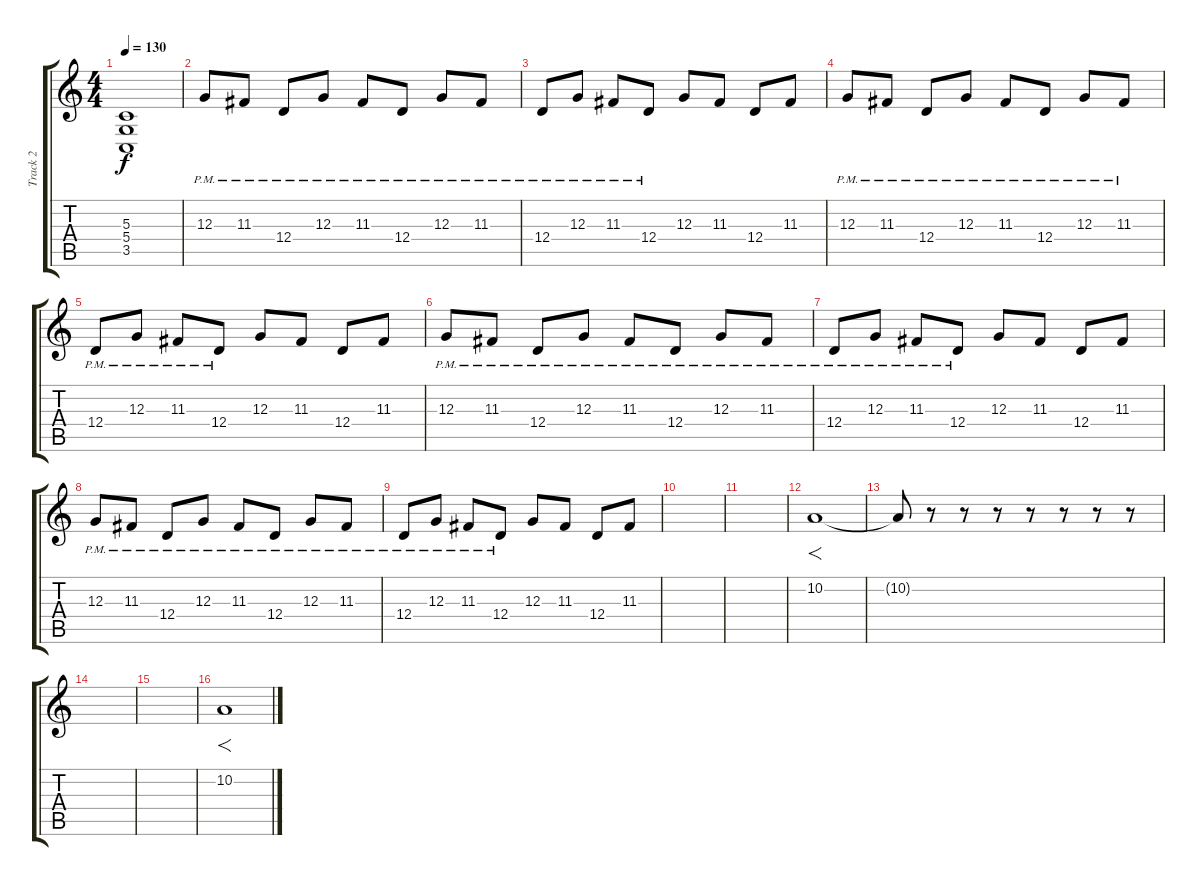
\track ("Track 2" "Track 2") {instrument lead2sawtooth}
\staff {score tabs}
\tuning (E4 B3 G3 D3 A2 E2) {hide}
\ts (4 4)
\tempo 130
\clef g2
\ks c
(5.3{t} 5.4{t} 3.5{t}).1{dy f} |
12.3{pm}.8 11.3{pm}.8 12.4{pm}.8 12.3{pm}.8 11.3{pm}.8 12.4{pm}.8 12.3{pm}.8 11.3{pm}.8 |
12.4{pm}.8 12.3{pm}.8 11.3{pm}.8 12.4{pm}.8 12.3.8 11.3.8 12.4.8 11.3.8 |
12.3{pm}.8 11.3{pm}.8 12.4{pm}.8 12.3{pm}.8 11.3{pm}.8 12.4{pm}.8 12.3{pm}.8 11.3{pm}.8 |
12.4{pm}.8 12.3{pm}.8 11.3{pm}.8 12.4{pm}.8 12.3.8 11.3.8 12.4.8 11.3.8 |
12.3{pm}.8 11.3{pm}.8 12.4{pm}.8 12.3{pm}.8 11.3{pm}.8 12.4{pm}.8 12.3{pm}.8 11.3{pm}.8 |
12.4{pm}.8 12.3{pm}.8 11.3{pm}.8 12.4{pm}.8 12.3.8 11.3.8 12.4.8 11.3.8 |
12.3{pm}.8 11.3{pm}.8 12.4{pm}.8 12.3{pm}.8 11.3{pm}.8 12.4{pm}.8 12.3{pm}.8 11.3{pm}.8 |
12.4{pm}.8 12.3{pm}.8 11.3{pm}.8 12.4{pm}.8 12.3.8 11.3.8 12.4.8 11.3.8 |
|
|
10.2.1{f} |
10.2{t}.8 r.8 r.8 r.8 r.8 r.8 r.8 r.8 |
|
|
10.2.1{f}
